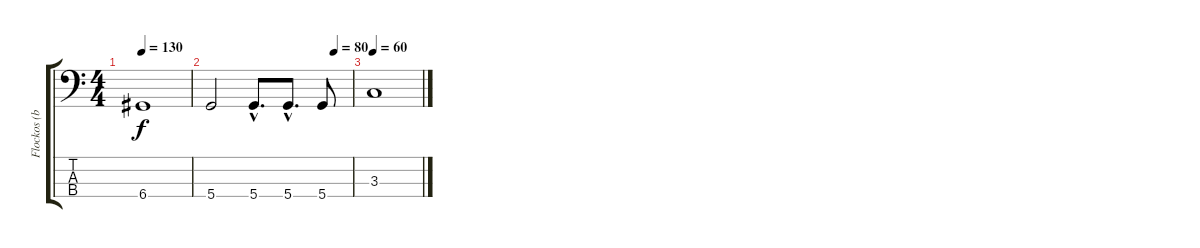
\track ("Flockos (basse)" "Flockos (b") {instrument electricbassfinger}
\staff {score tabs}
\tuning (G2 D2 A1 D1) {hide}
\ts (4 4)
\tempo 130
\clef f4
\ks c
6.4.1{dy f} |
\tempo (80 0.875)
5.4.2 5.4{hac}.8{d} 5.4{hac}.8{d} 5.4.8 |
\tempo 60
3.3.1
